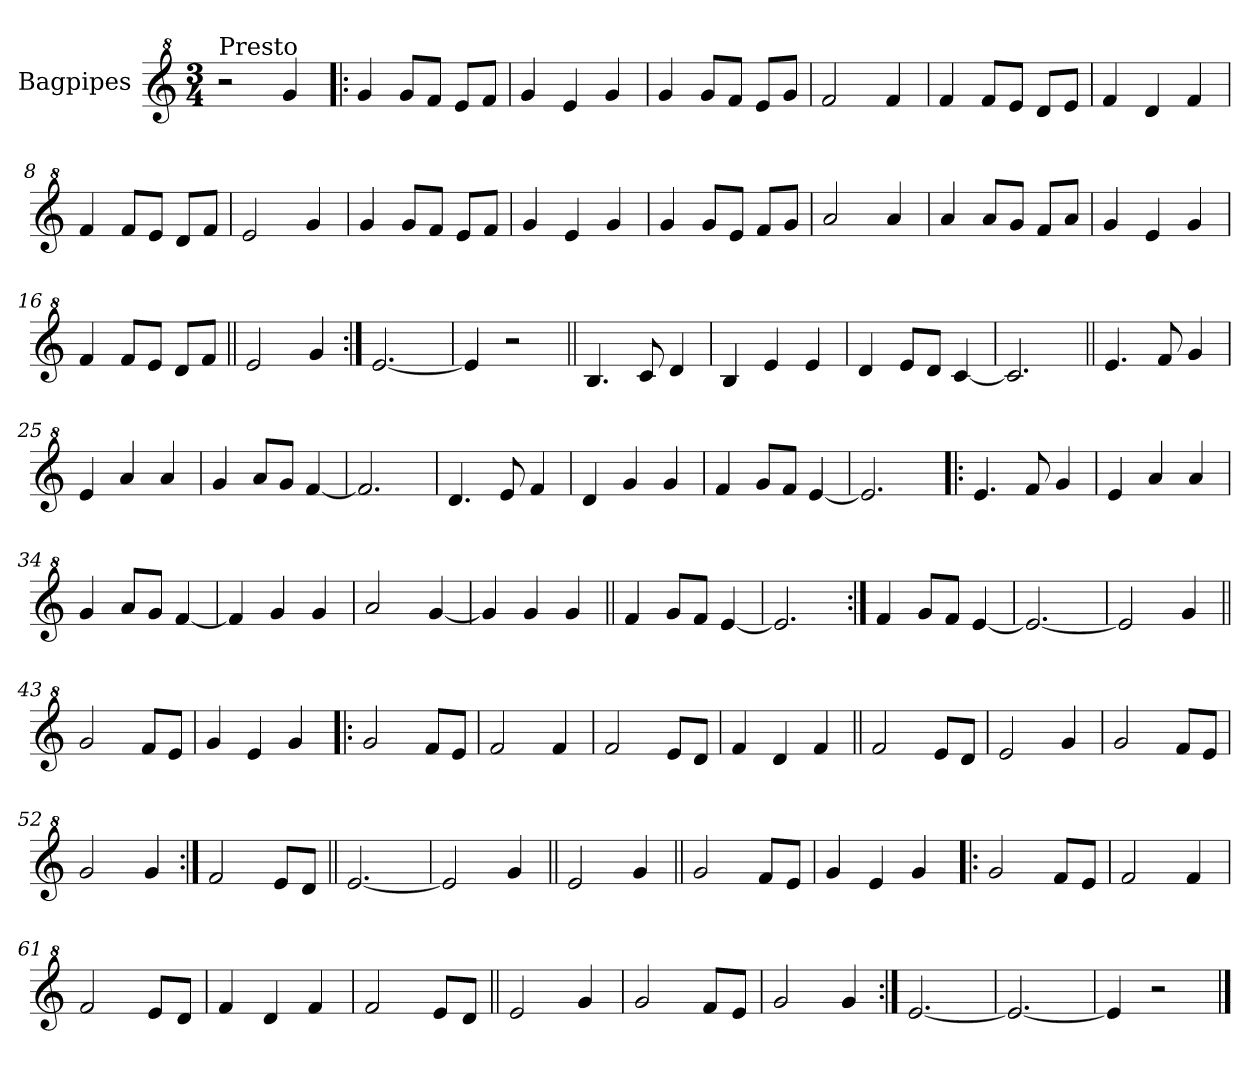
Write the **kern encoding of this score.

**kern
*part1
*staff1
*I"Bagpipes
*I'Bag
*clefG^2
*k[]
*C:
*M3/4
=1
!LO:TX:a:t=Presto
2r
4gg/
=2!|:
4gg/
8gg/L
8ff/J
8ee/L
8ff/J
=3
4gg/
4ee/
4gg/
=4
4gg/
8gg/L
8ff/J
8ee/L
8gg/J
=5
2ff/
4ff/
=6
4ff/
8ff/L
8ee/J
8dd/L
8ee/J
=7
4ff/
4dd/
4ff/
=8
4ff/
8ff/L
8ee/J
8dd/L
8ff/J
=9
2ee/
4gg/
!!LO:LB:g=z
=10
4gg/
8gg/L
8ff/J
8ee/L
8ff/J
=11
4gg/
4ee/
4gg/
=12
4gg/
8gg/L
8ee/J
8ff/L
8gg/J
=13
2aa/
4aa/
=14
4aa/
8aa/L
8gg/J
8ff/L
8aa/J
=15
4gg/
4ee/
4gg/
=16
4ff/
8ff/L
8ee/J
8dd/L
8ff/J
=17||
2ee/
4gg/
=18:|!
[2.ee/
=19
4ee/]
2r
!!LO:LB:g=z
=20||
4.b/
8cc/
4dd/
=21
4b/
4ee/
4ee/
=22
4dd/
8ee/L
8dd/J
[4cc/
=23
2.cc/]
=24||
4.ee/
8ff/
4gg/
=25
4ee/
4aa/
4aa/
=26
4gg/
8aa/L
8gg/J
[4ff/
=27
2.ff/]
=28
4.dd/
8ee/
4ff/
=29
4dd/
4gg/
4gg/
!!LO:LB:g=z
=30
4ff/
8gg/L
8ff/J
[4ee/
=31
2.ee/]
=32!|:
4.ee/
8ff/
4gg/
=33
4ee/
4aa/
4aa/
=34
4gg/
8aa/L
8gg/J
[4ff/
=35
4ff/]
4gg/
4gg/
=36
2aa/
[4gg/
=37
4gg/]
4gg/
4gg/
=38||
4ff/
8gg/L
8ff/J
[4ee/
=39
2.ee/]
!!LO:LB:g=z
=40:|!
4ff/
8gg/L
8ff/J
[4ee/
=41
2.ee/_
=42
2ee/]
4gg/
=43||
2gg/
8ff/L
8ee/J
=44
4gg/
4ee/
4gg/
=45!|:
2gg/
8ff/L
8ee/J
=46
2ff/
4ff/
=47
2ff/
8ee/L
8dd/J
=48
4ff/
4dd/
4ff/
=49||
2ff/
8ee/L
8dd/J
=50
2ee/
4gg/
!!LO:LB:g=z
=51
2gg/
8ff/L
8ee/J
=52
2gg/
4gg/
=53:|!
2ff/
8ee/L
8dd/J
=54||
[2.ee/
=55
2ee/]
4gg/
=56||
2ee/
4gg/
=57||
2gg/
8ff/L
8ee/J
=58
4gg/
4ee/
4gg/
=59!|:
2gg/
8ff/L
8ee/J
=60
2ff/
4ff/
=61
2ff/
8ee/L
8dd/J
!!LO:LB:g=z
=62
4ff/
4dd/
4ff/
=63
2ff/
8ee/L
8dd/J
=64||
2ee/
4gg/
=65
2gg/
8ff/L
8ee/J
=66
2gg/
4gg/
=67:|!
[2.ee/
=68
2.ee/_
=69
4ee/]
2r
==
*-
